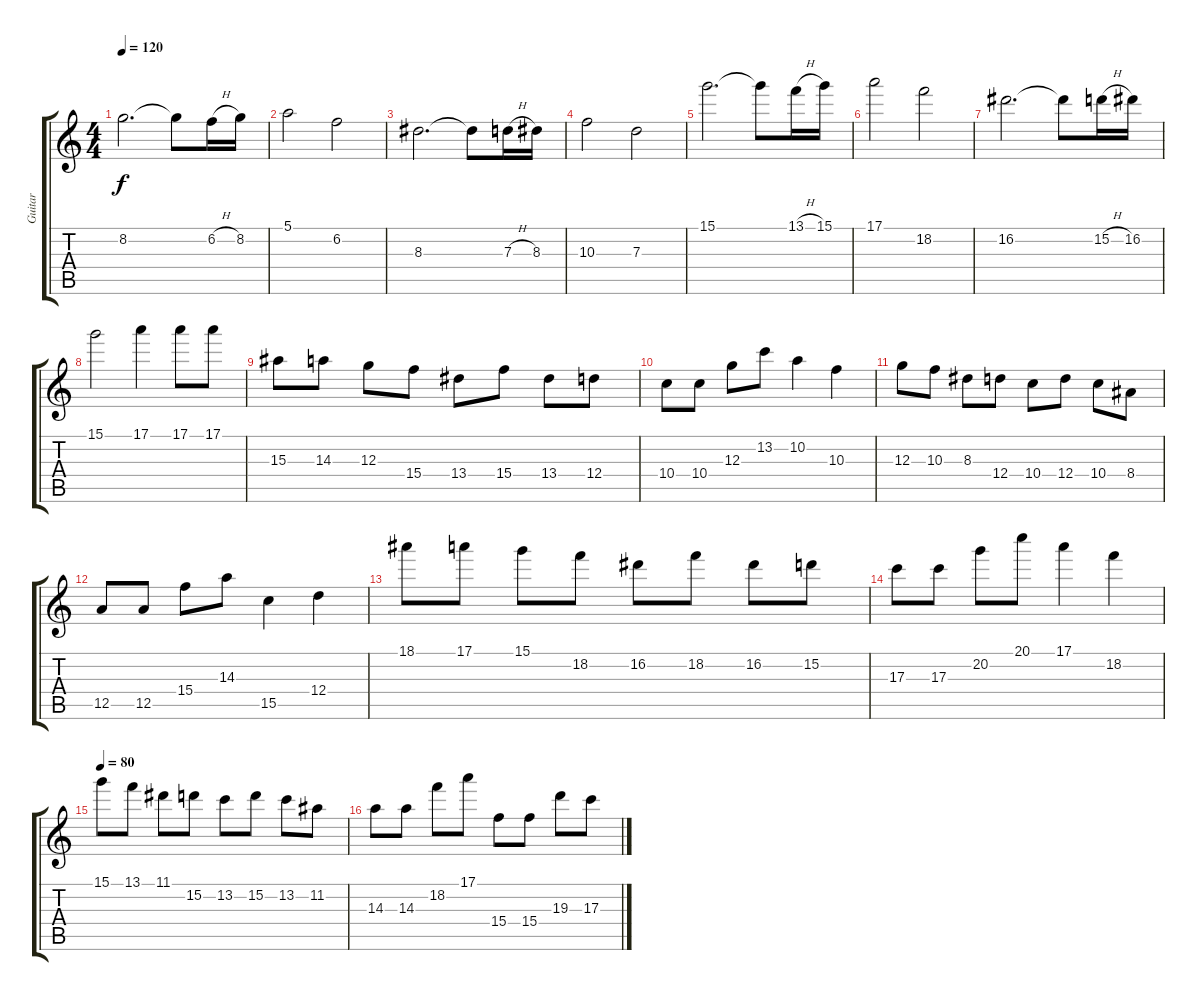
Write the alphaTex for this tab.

\track ("Guitar" "Guitar") {instrument acousticguitarnylon}
\staff {score tabs}
\tuning (E4 B3 G3 D3 A2 E2) {hide}
\ts (4 4)
\tempo 120
\clef g2
\ks c
8.2.2{d dy f} 8.2{t}.8 6.2{h}.16 8.2.16 |
5.1.2 6.2.2 |
8.3.2{d} 8.3{t}.8 7.3{h}.16 8.3.16 |
10.3.2 7.3.2 |
15.1.2{d} 15.1{t}.8 13.1{h}.16 15.1.16 |
17.1.2 18.2.2 |
16.2.2{d} 16.2{t}.8 15.2{h}.16 16.2.16 |
15.1.2 17.1.4 17.1.8 17.1.8 |
15.3.8 14.3.8 12.3.8 15.4.8 13.4.8 15.4.8 13.4.8 12.4.8 |
10.4.8 10.4.8 12.3.8 13.2.8 10.2.4 10.3.4 |
12.3.8 10.3.8 8.3.8 12.4.8 10.4.8 12.4.8 10.4.8 8.4.8 |
12.5.8 12.5.8 15.4.8 14.3.8 15.5.4 12.4.4 |
18.1.8 17.1.8 15.1.8 18.2.8 16.2.8 18.2.8 16.2.8 15.2.8 |
17.3.8 17.3.8 20.2.8 20.1.8 17.1.4 18.2.4 |
\tempo 80
15.1.8 13.1.8 11.1.8 15.2.8 13.2.8 15.2.8 13.2.8 11.2.8 |
14.3.8 14.3.8 18.2.8 17.1.8 15.4.8 15.4.8 19.3.8 17.3.8
